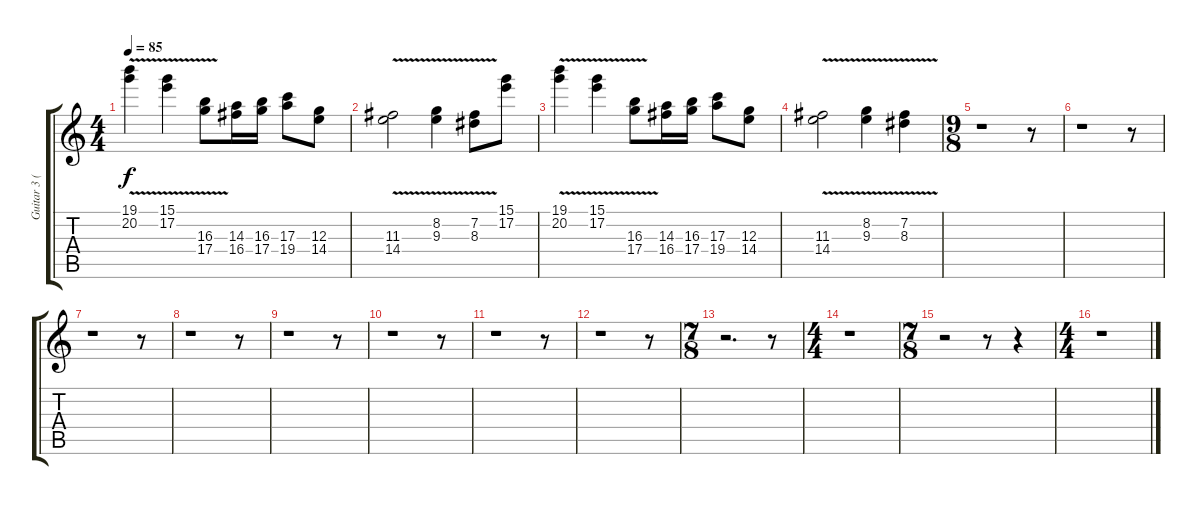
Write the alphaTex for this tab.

\track ("Guitar 3 (fills)" "Guitar 3 (") {instrument overdrivenguitar}
\staff {score tabs}
\tuning (E4 B3 G3 D3 A2 E2) {hide}
\ts (4 4)
\tempo 85
\clef g2
\ks c
(19.1{v} 20.2{v}).4{dy f} (15.1{v} 17.2{v}).4 (16.3{v} 17.4{v}).8 (14.3 16.4).16 (16.3 17.4).16 (17.3 19.4).8 (12.3 14.4).8 |
(11.3{v} 14.4).2 (8.2{v} 9.3{v}).4 (7.2{v} 8.3{v}).8 (15.1 17.2).8 |
(19.1{v} 20.2{v}).4 (15.1{v} 17.2{v}).4 (16.3{v} 17.4{v}).8 (14.3 16.4).16 (16.3 17.4).16 (17.3 19.4).8 (12.3 14.4).8 |
(11.3{v} 14.4).2 (8.2{v} 9.3{v}).4 (7.2{v} 8.3{v}).4 |
\ts (9 8)
r.1 r.8 |
r.1 r.8 |
r.1 r.8 |
r.1 r.8 |
r.1 r.8 |
r.1 r.8 |
r.1 r.8 |
r.1 r.8 |
\ts (7 8)
r.2{d} r.8 |
\ts (4 4)
r.1 |
\ts (7 8)
r.2 r.8 r.4 |
\ts (4 4)
r.1
